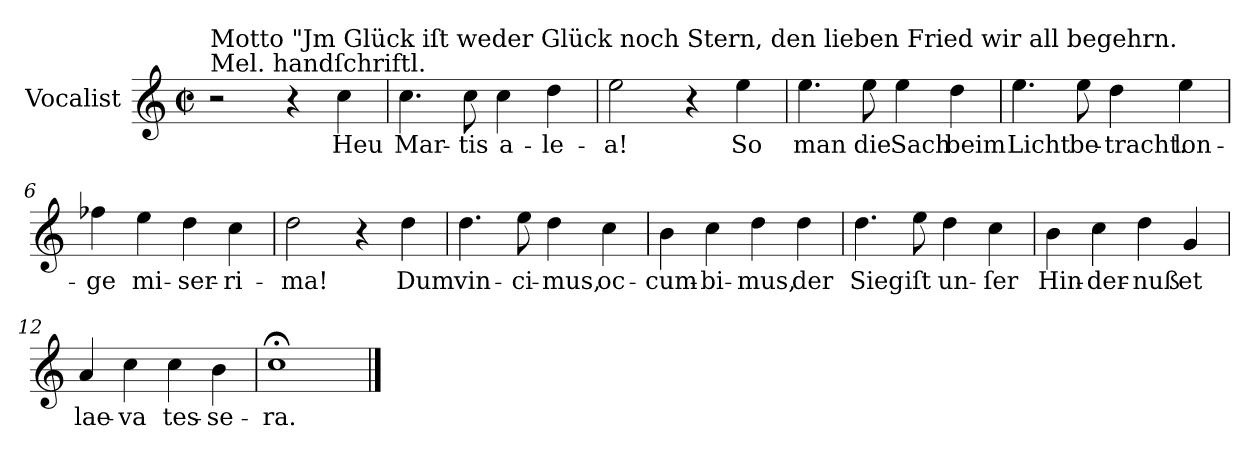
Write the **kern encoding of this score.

**kern	**text
*part1	*part1
*staff1	*staff1
*I"Vocalist	*
*k[]	*
*C:	*
*M2/2	*
*met(c|)	*
=1	=1
!LO:TX:a:t=Mel. handſchriftl.	!
!LO:TX:a:t=Motto "Jm Glück iſt weder Glück noch Stern, den lieben Fried wir all begehrn.	!
2r	.
4r	.
4cc	Heu
=2	=2
4.cc	Mar-
8cc	-tis
4cc	a-
4dd	-le-
=3	=3
2ee	-a!
4r	.
4ee	So
=4	=4
4.ee	man
8ee	die
4ee	Sach
4dd	beim
=5	=5
4.ee	Licht
8ee	be-
4dd	-tracht.
4ee	lon-
=6	=6
4ff-X	-ge
4ee	mi-
4dd	-ser-
4cc	-ri-
=7	=7
2dd	-ma!
4r	.
4dd	Dum
=8	=8
4.dd	vin-
8ee	-ci-
4dd	-mus,
4cc	oc-
=9	=9
4b	-cum-
4cc	-bi-
4dd	-mus,
4dd	der
=10	=10
4.dd	Sieg
8ee	iſt
4dd	un-
4cc	-ſer
=11	=11
4b	Hin-
4cc	-der-
4dd	-nuß
4g	et
=12	=12
4a	lae-
4cc	-va
4cc	tes-
4b	-se-
=13	=13
1cc;<	-ra.
==	==
*-	*-
